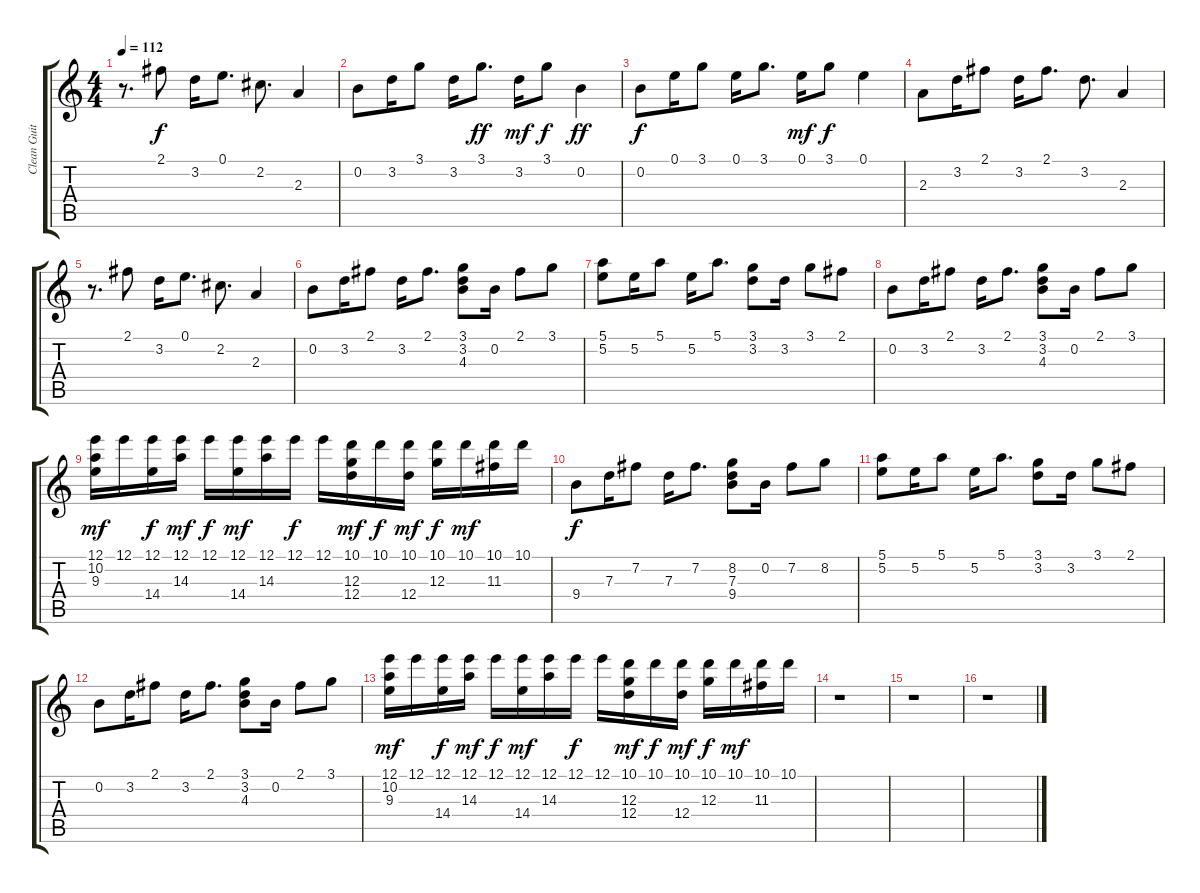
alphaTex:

\track ("Clean Guitar" "Clean Guit") {instrument electricguitarclean}
\staff {score tabs}
\tuning (E4 B3 G3 D3 A2 E2) {hide}
\ts (4 4)
\tempo 112
\clef g2
\ks c
r.8{d dy f} 2.1.8 3.2.16 0.1.8{d} 2.2.8{d} 2.3.4 |
0.2.8 3.2.16 3.1.8 3.2.16 3.1.8{d dy ff} 3.2.16{dy mf} 3.1.8{dy f} 0.2.4{dy ff} |
0.2.8{dy f} 0.1.16 3.1.8 0.1.16 3.1.8{d} 0.1.16{dy mf} 3.1.8{dy f} 0.1.4 |
2.3.8 3.2.16 2.1.8 3.2.16 2.1.8{d} 3.2.8{d} 2.3.4 |
r.8{d} 2.1.8 3.2.16 0.1.8{d} 2.2.8{d} 2.3.4 |
0.2.8 3.2.16 2.1.8 3.2.16 2.1.8{d} (3.1 3.2 4.3).8 0.2.16 2.1.8 3.1.8 |
(5.1 5.2).8 5.2.16 5.1.8 5.2.16 5.1.8{d} (3.1 3.2).8 3.2.16 3.1.8 2.1.8 |
0.2.8 3.2.16 2.1.8 3.2.16 2.1.8{d} (3.1 3.2 4.3).8 0.2.16 2.1.8 3.1.8 |
(12.1 10.2 9.3).16{dy mf} 12.1.16 (12.1 14.4).16{dy f} (12.1 14.3).16{dy mf} 12.1.16{dy f} (12.1 14.4).16{dy mf} (12.1 14.3).16 12.1.16{dy f} 12.1.16 (10.1 12.3 12.4).16{dy mf} 10.1.16{dy f} (10.1 12.4).16{dy mf} (10.1 12.3).16{dy f} 10.1.16{dy mf} (10.1 11.3).16 10.1.16 |
9.4.8{dy f} 7.3.16 7.2.8 7.3.16 7.2.8{d} (8.2 7.3 9.4).8 0.2.16 7.2.8 8.2.8 |
(5.1 5.2).8 5.2.16 5.1.8 5.2.16 5.1.8{d} (3.1 3.2).8 3.2.16 3.1.8 2.1.8 |
0.2.8 3.2.16 2.1.8 3.2.16 2.1.8{d} (3.1 3.2 4.3).8 0.2.16 2.1.8 3.1.8 |
(12.1 10.2 9.3).16{dy mf} 12.1.16 (12.1 14.4).16{dy f} (12.1 14.3).16{dy mf} 12.1.16{dy f} (12.1 14.4).16{dy mf} (12.1 14.3).16 12.1.16{dy f} 12.1.16 (10.1 12.3 12.4).16{dy mf} 10.1.16{dy f} (10.1 12.4).16{dy mf} (10.1 12.3).16{dy f} 10.1.16{dy mf} (10.1 11.3).16 10.1.16 |
r.1 |
r.1 |
r.1
